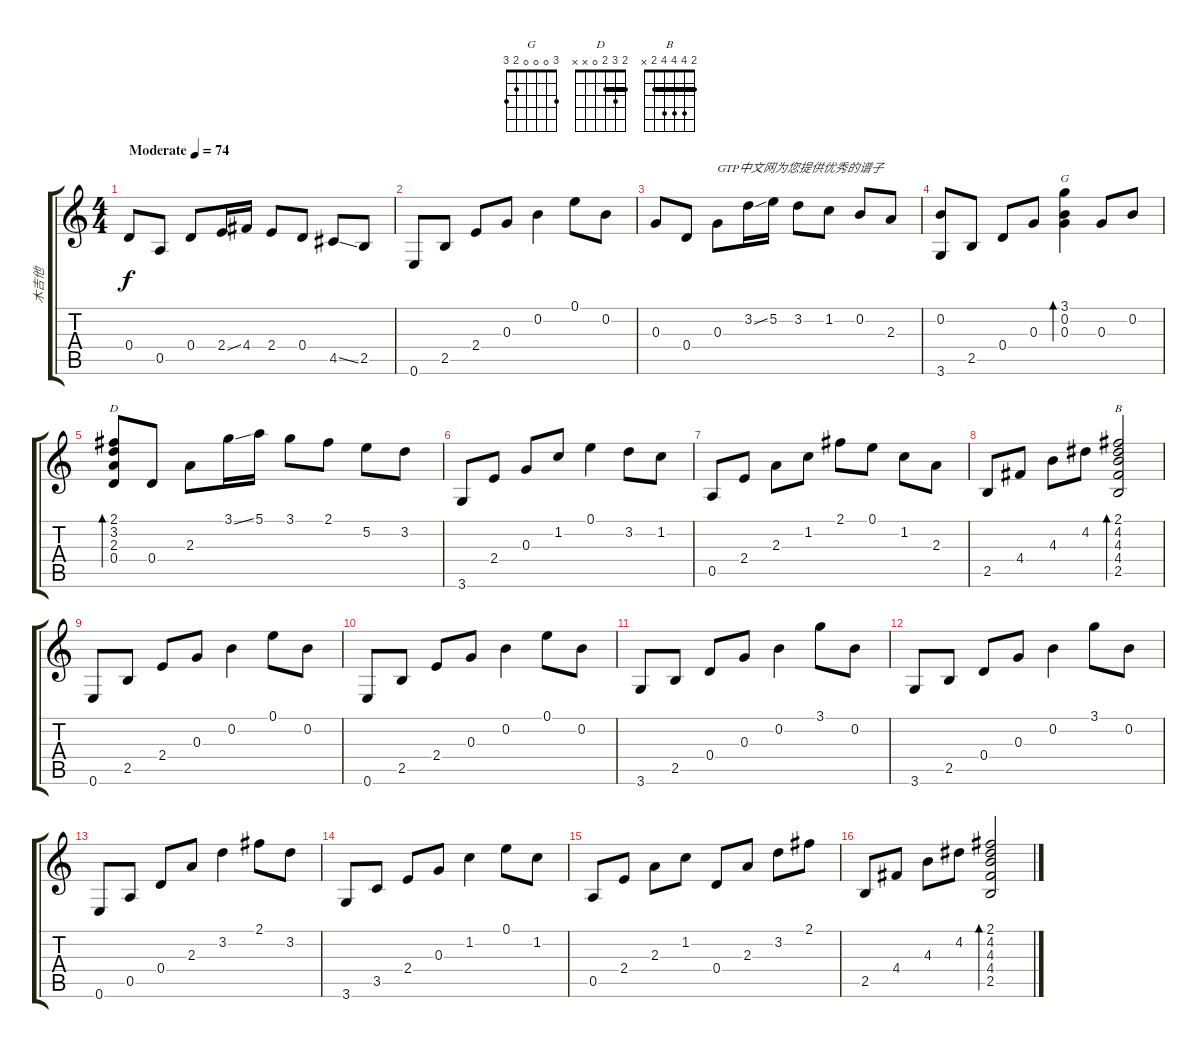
\track ("木吉他" "木吉他") {instrument acousticguitarsteel}
\staff {score tabs}
\tuning (E4 B3 G3 D3 A2 E2) {hide}
\chord ("G" 3 0 0 0 2 3)
\chord ("D" 2 3 2 0 x x) {barre 2}
\chord ("B" 2 4 4 4 2 x) {barre 2}
\ts (4 4)
\tempo (74 "Moderate")
\clef g2
\ks c
0.4.8{dy f instrument acousticguitarsteel} 0.5.8 0.4.8 2.4{ss}.16 4.4.16 2.4.8 0.4.8 4.5{ss}.8 2.5.8 |
0.6.8 2.5.8 2.4.8 0.3.8 0.2.4 0.1.8 0.2.8 |
0.3.8 0.4.8 0.3.8{txt "GTP中文网为您提供优秀的谱子"} 3.2{ss}.16 5.2.16 3.2.8 1.2.8 0.2.8 2.3.8 |
(0.2 3.6).8 2.5.8 0.4.8 0.3.8 (3.1 0.2 0.3).4{bd 30 ch "G"} 0.3.8 0.2.8 |
(2.1 3.2 2.3 0.4).8{bd 240 ch "D"} 0.4.8 2.3.8 3.1{ss}.16 5.1.16 3.1.8 2.1.8 5.2.8 3.2.8 |
3.6.8 2.4.8 0.3.8 1.2.8 0.1.4 3.2.8 1.2.8 |
0.5.8 2.4.8 2.3.8 1.2.8 2.1.8 0.1.8 1.2.8 2.3.8 |
2.5.8 4.4.8 4.3.8 4.2.8 (2.1 4.2 4.3 4.4 2.5).2{bd 240 ch "B"} |
0.6.8 2.5.8 2.4.8 0.3.8 0.2.4 0.1.8 0.2.8 |
0.6.8 2.5.8 2.4.8 0.3.8 0.2.4 0.1.8 0.2.8 |
3.6.8 2.5.8 0.4.8 0.3.8 0.2.4 3.1.8 0.2.8 |
3.6.8 2.5.8 0.4.8 0.3.8 0.2.4 3.1.8 0.2.8 |
0.6.8 0.5.8 0.4.8 2.3.8 3.2.4 2.1.8 3.2.8 |
3.6.8 3.5.8 2.4.8 0.3.8 1.2.4 0.1.8 1.2.8 |
0.5.8 2.4.8 2.3.8 1.2.8 0.4.8 2.3.8 3.2.8 2.1.8 |
2.5.8 4.4.8 4.3.8 4.2.8 (2.1 4.2 4.3 4.4 2.5).2{bd 240}
